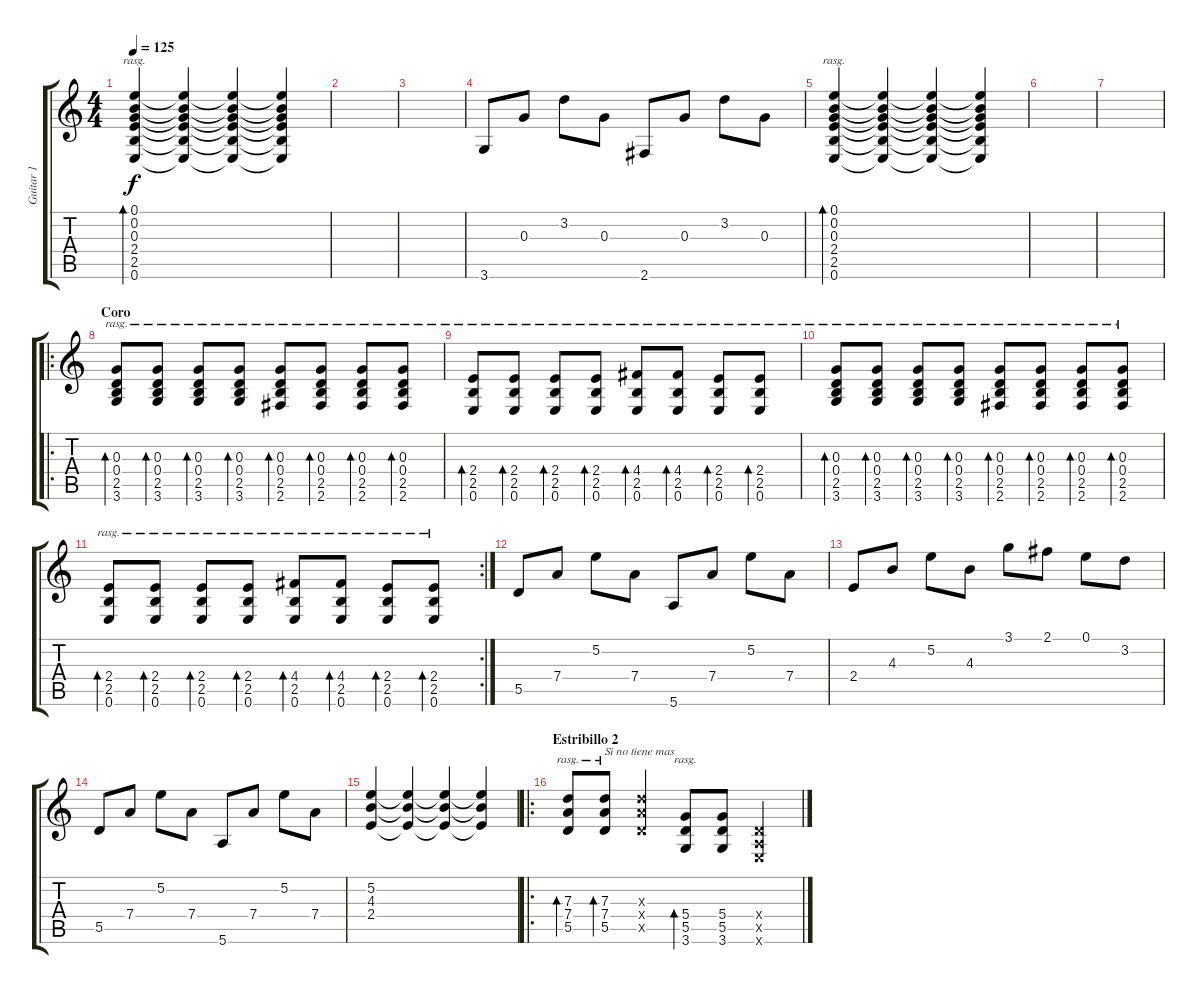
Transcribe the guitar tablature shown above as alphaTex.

\track ("Guitar 1" "Guitar 1") {instrument overdrivenguitar}
\staff {score tabs}
\tuning (E4 B3 G3 D3 A2 E2) {hide}
\ts (4 4)
\tempo 125
\clef g2
\ks c
(0.1 0.2 0.3 2.4 2.5 0.6).4{bd 120 rasg ii dy f} (0.1{t} 0.2{t} 0.3{t} 2.4{t} 2.5{t} 0.6{t}).4 (0.1{t} 0.2{t} 0.3{t} 2.4{t} 2.5{t} 0.6{t}).4 (0.1{t} 0.2{t} 0.3{t} 2.4{t} 2.5{t} 0.6{t}).4 |
|
|
3.6.8 0.3.8 3.2.8 0.3.8 2.6.8 0.3.8 3.2.8 0.3.8 |
(0.1 0.2 0.3 2.4 2.5 0.6).4{bd 120 rasg ii} (0.1{t} 0.2{t} 0.3{t} 2.4{t} 2.5{t} 0.6{t}).4 (0.1{t} 0.2{t} 0.3{t} 2.4{t} 2.5{t} 0.6{t}).4 (0.1{t} 0.2{t} 0.3{t} 2.4{t} 2.5{t} 0.6{t}).4 |
|
|
\ro
\section ("" "Coro")
(0.3 0.4 2.5 3.6).8{bd 120 rasg ii} (0.3 0.4 2.5 3.6).8{bd 120 rasg ii} (0.3 0.4 2.5 3.6).8{bd 120 rasg ii} (0.3 0.4 2.5 3.6).8{bd 120 rasg ii} (0.3 0.4 2.5 2.6).8{bd 120 rasg ii} (0.3 0.4 2.5 2.6).8{bd 120 rasg ii} (0.3 0.4 2.5 2.6).8{bd 120 rasg ii} (0.3 0.4 2.5 2.6).8{bd 120 rasg ii} |
(2.4 2.5 0.6).8{bd 120 rasg ii} (2.4 2.5 0.6).8{bd 120 rasg ii} (2.4 2.5 0.6).8{bd 120 rasg ii} (2.4 2.5 0.6).8{bd 120 rasg ii} (4.4 2.5 0.6).8{bd 120 rasg ii} (4.4 2.5 0.6).8{bd 120 rasg ii} (2.4 2.5 0.6).8{bd 120 rasg ii} (2.4 2.5 0.6).8{bd 120 rasg ii} |
(0.3 0.4 2.5 3.6).8{bd 120 rasg ii} (0.3 0.4 2.5 3.6).8{bd 120 rasg ii} (0.3 0.4 2.5 3.6).8{bd 120 rasg ii} (0.3 0.4 2.5 3.6).8{bd 120 rasg ii} (0.3 0.4 2.5 2.6).8{bd 120 rasg ii} (0.3 0.4 2.5 2.6).8{bd 120 rasg ii} (0.3 0.4 2.5 2.6).8{bd 120 rasg ii} (0.3 0.4 2.5 2.6).8{bd 120 rasg ii} |
\rc 2
(2.4 2.5 0.6).8{bd 120 rasg ii} (2.4 2.5 0.6).8{bd 120 rasg ii} (2.4 2.5 0.6).8{bd 120 rasg ii} (2.4 2.5 0.6).8{bd 120 rasg ii} (4.4 2.5 0.6).8{bd 120 rasg ii} (4.4 2.5 0.6).8{bd 120 rasg ii} (2.4 2.5 0.6).8{bd 120 rasg ii} (2.4 2.5 0.6).8{bd 120 rasg ii} |
5.5.8 7.4.8 5.2.8 7.4.8 5.6.8 7.4.8 5.2.8 7.4.8 |
2.4.8 4.3.8 5.2.8 4.3.8 3.1.8 2.1.8 0.1.8 3.2.8 |
5.5.8 7.4.8 5.2.8 7.4.8 5.6.8 7.4.8 5.2.8 7.4.8 |
(5.2 4.3 2.4).4 (5.2{t} 4.3{t} 2.4{t}).4 (5.2{t} 4.3{t} 2.4{t}).4 (5.2{t} 4.3{t} 2.4{t}).4 |
\ro
\section ("" "Estribillo 2")
(7.3 7.4 5.5).8{bd 120 rasg ii} (7.3 7.4 5.5).8{bd 120 rasg ii txt "Si no tiene mas "} (7.3{x} 7.4{x} 5.5{x}).4 (5.4 5.5 3.6).8{bd 240 rasg ii} (5.4 5.5 3.6).8 (0.4{x} 0.5{x} 0.6{x}).4
